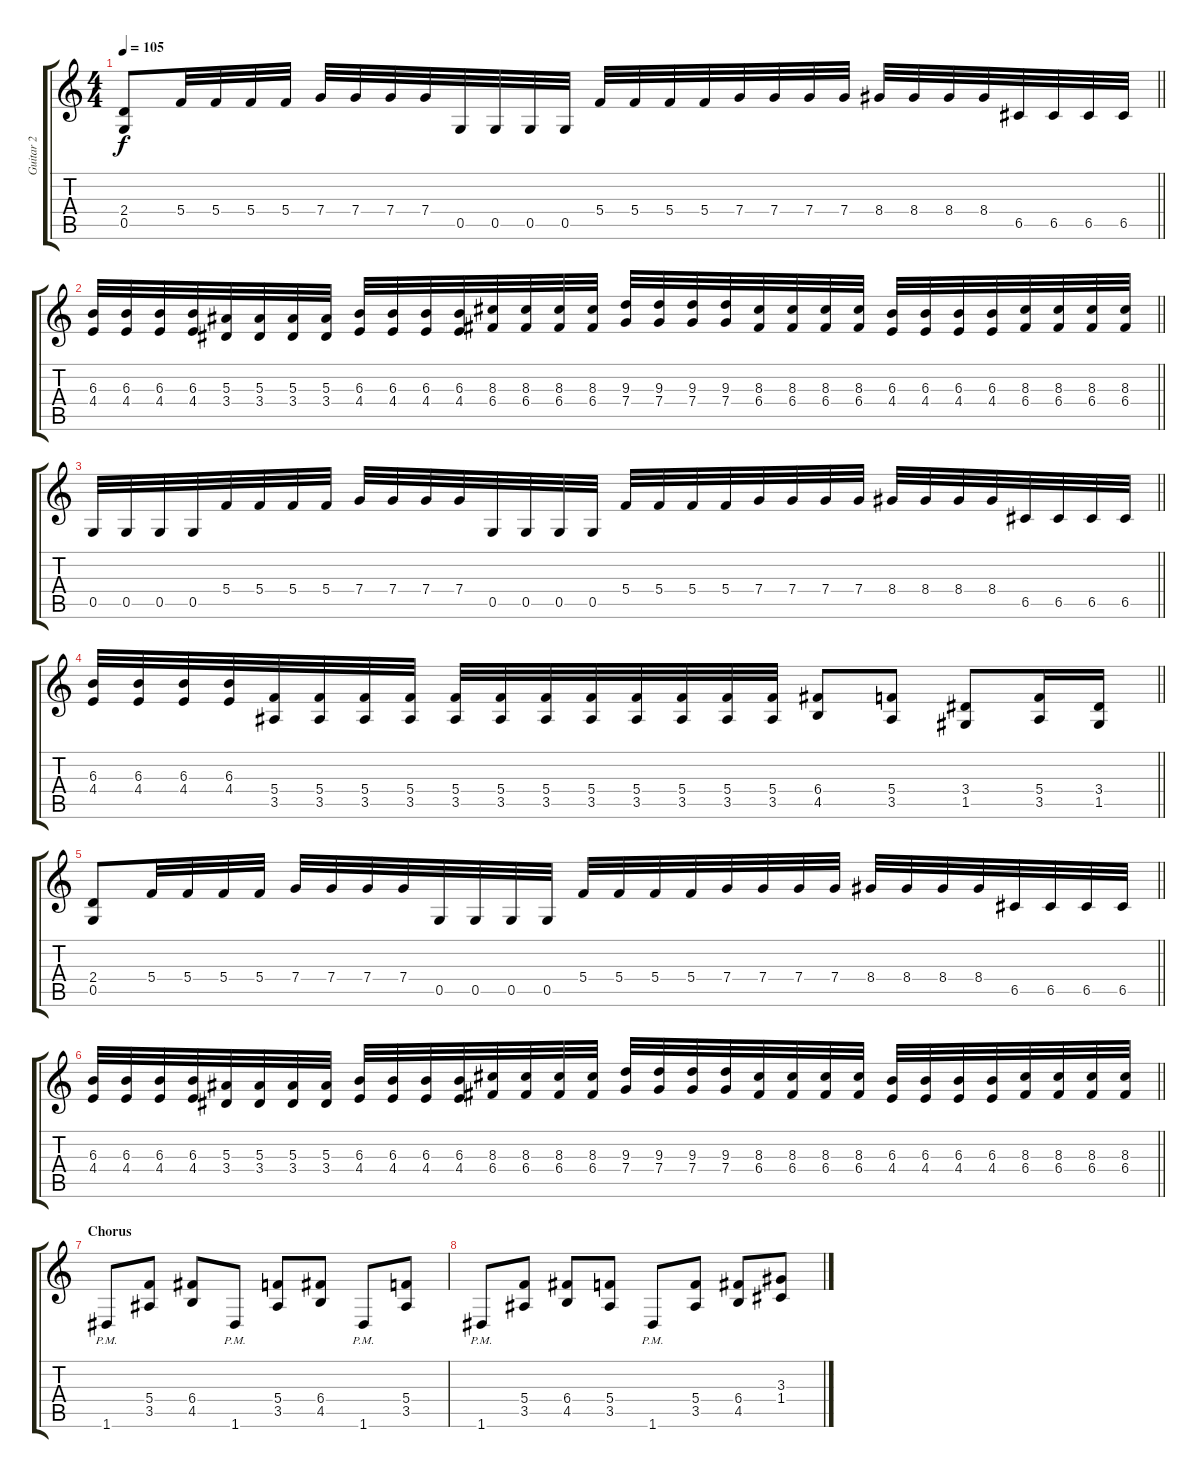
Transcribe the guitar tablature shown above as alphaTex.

\track ("Guitar 2" "Guitar 2") {instrument distortionguitar}
\staff {score tabs}
\tuning (D4 A3 F3 C3 G2 D2) {hide}
\ts (4 4)
\tempo 105
\clef g2
\barLineRight lightlight
\ks c
(2.4 0.5).8{dy f} 5.4.32 5.4.32 5.4.32 5.4.32 7.4.32 7.4.32 7.4.32 7.4.32 0.5.32 0.5.32 0.5.32 0.5.32 5.4.32 5.4.32 5.4.32 5.4.32 7.4.32 7.4.32 7.4.32 7.4.32 8.4.32 8.4.32 8.4.32 8.4.32 6.5.32 6.5.32 6.5.32 6.5.32 |
\barLineRight lightlight
(6.3 4.4).32 (6.3 4.4).32 (6.3 4.4).32 (6.3 4.4).32 (5.3 3.4).32 (5.3 3.4).32 (5.3 3.4).32 (5.3 3.4).32 (6.3 4.4).32 (6.3 4.4).32 (6.3 4.4).32 (6.3 4.4).32 (8.3 6.4).32 (8.3 6.4).32 (8.3 6.4).32 (8.3 6.4).32 (9.3 7.4).32 (9.3 7.4).32 (9.3 7.4).32 (9.3 7.4).32 (8.3 6.4).32 (8.3 6.4).32 (8.3 6.4).32 (8.3 6.4).32 (6.3 4.4).32 (6.3 4.4).32 (6.3 4.4).32 (6.3 4.4).32 (8.3 6.4).32 (8.3 6.4).32 (8.3 6.4).32 (8.3 6.4).32 |
\barLineRight lightlight
0.5.32 0.5.32 0.5.32 0.5.32 5.4.32 5.4.32 5.4.32 5.4.32 7.4.32 7.4.32 7.4.32 7.4.32 0.5.32 0.5.32 0.5.32 0.5.32 5.4.32 5.4.32 5.4.32 5.4.32 7.4.32 7.4.32 7.4.32 7.4.32 8.4.32 8.4.32 8.4.32 8.4.32 6.5.32 6.5.32 6.5.32 6.5.32 |
\barLineRight lightlight
(6.3 4.4).32 (6.3 4.4).32 (6.3 4.4).32 (6.3 4.4).32 (5.4 3.5).32 (5.4 3.5).32 (5.4 3.5).32 (5.4 3.5).32 (5.4 3.5).32 (5.4 3.5).32 (5.4 3.5).32 (5.4 3.5).32 (5.4 3.5).32 (5.4 3.5).32 (5.4 3.5).32 (5.4 3.5).32 (6.4 4.5).8 (5.4 3.5).8 (3.4 1.5).8 (5.4 3.5).16 (3.4 1.5).16 |
\barLineRight lightlight
(2.4 0.5).8 5.4.32 5.4.32 5.4.32 5.4.32 7.4.32 7.4.32 7.4.32 7.4.32 0.5.32 0.5.32 0.5.32 0.5.32 5.4.32 5.4.32 5.4.32 5.4.32 7.4.32 7.4.32 7.4.32 7.4.32 8.4.32 8.4.32 8.4.32 8.4.32 6.5.32 6.5.32 6.5.32 6.5.32 |
\barLineRight lightlight
(6.3 4.4).32 (6.3 4.4).32 (6.3 4.4).32 (6.3 4.4).32 (5.3 3.4).32 (5.3 3.4).32 (5.3 3.4).32 (5.3 3.4).32 (6.3 4.4).32 (6.3 4.4).32 (6.3 4.4).32 (6.3 4.4).32 (8.3 6.4).32 (8.3 6.4).32 (8.3 6.4).32 (8.3 6.4).32 (9.3 7.4).32 (9.3 7.4).32 (9.3 7.4).32 (9.3 7.4).32 (8.3 6.4).32 (8.3 6.4).32 (8.3 6.4).32 (8.3 6.4).32 (6.3 4.4).32 (6.3 4.4).32 (6.3 4.4).32 (6.3 4.4).32 (8.3 6.4).32 (8.3 6.4).32 (8.3 6.4).32 (8.3 6.4).32 |
\section ("" "Chorus")
1.6{pm}.8 (5.4 3.5).8 (6.4 4.5).8 1.6{pm}.8 (5.4 3.5).8 (6.4 4.5).8 1.6{pm}.8 (5.4 3.5).8 |
1.6{pm}.8 (5.4 3.5).8 (6.4 4.5).8 (5.4 3.5).8 1.6{pm}.8 (5.4 3.5).8 (6.4 4.5).8 (3.3 1.4).8
